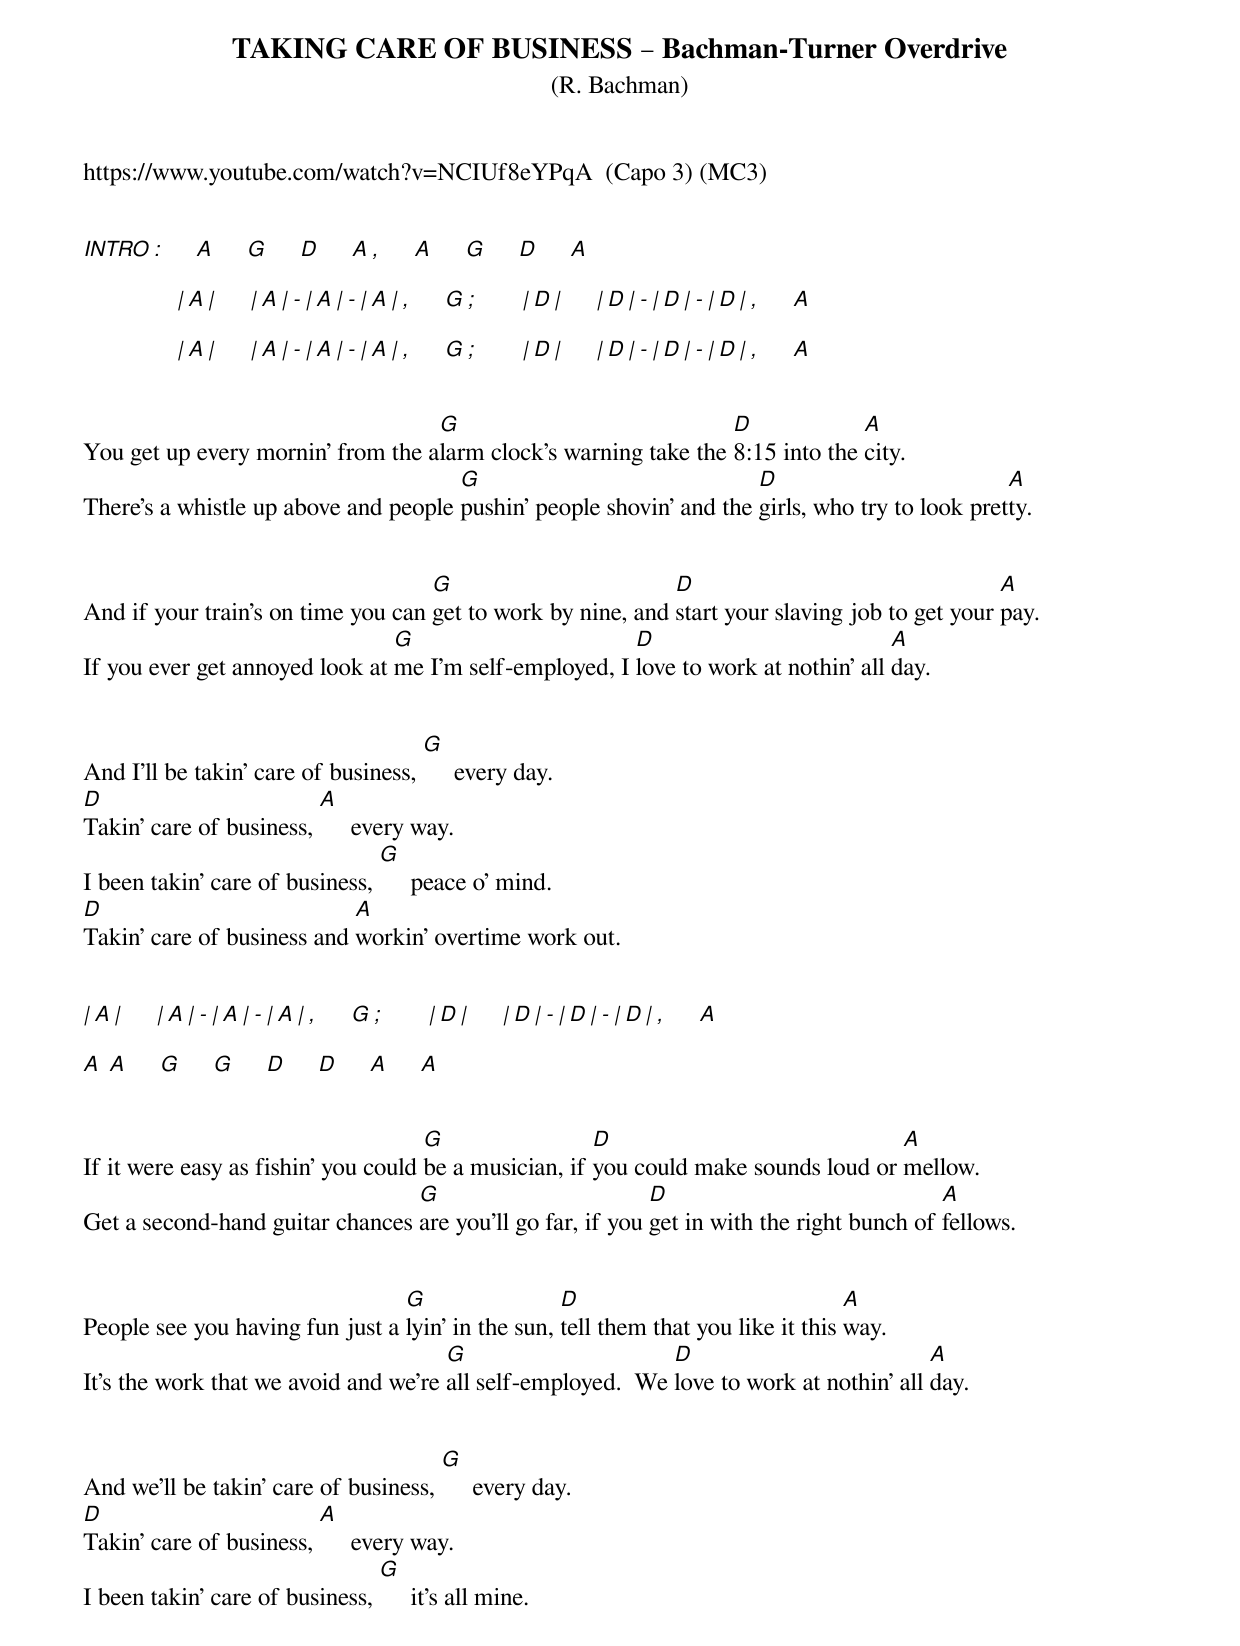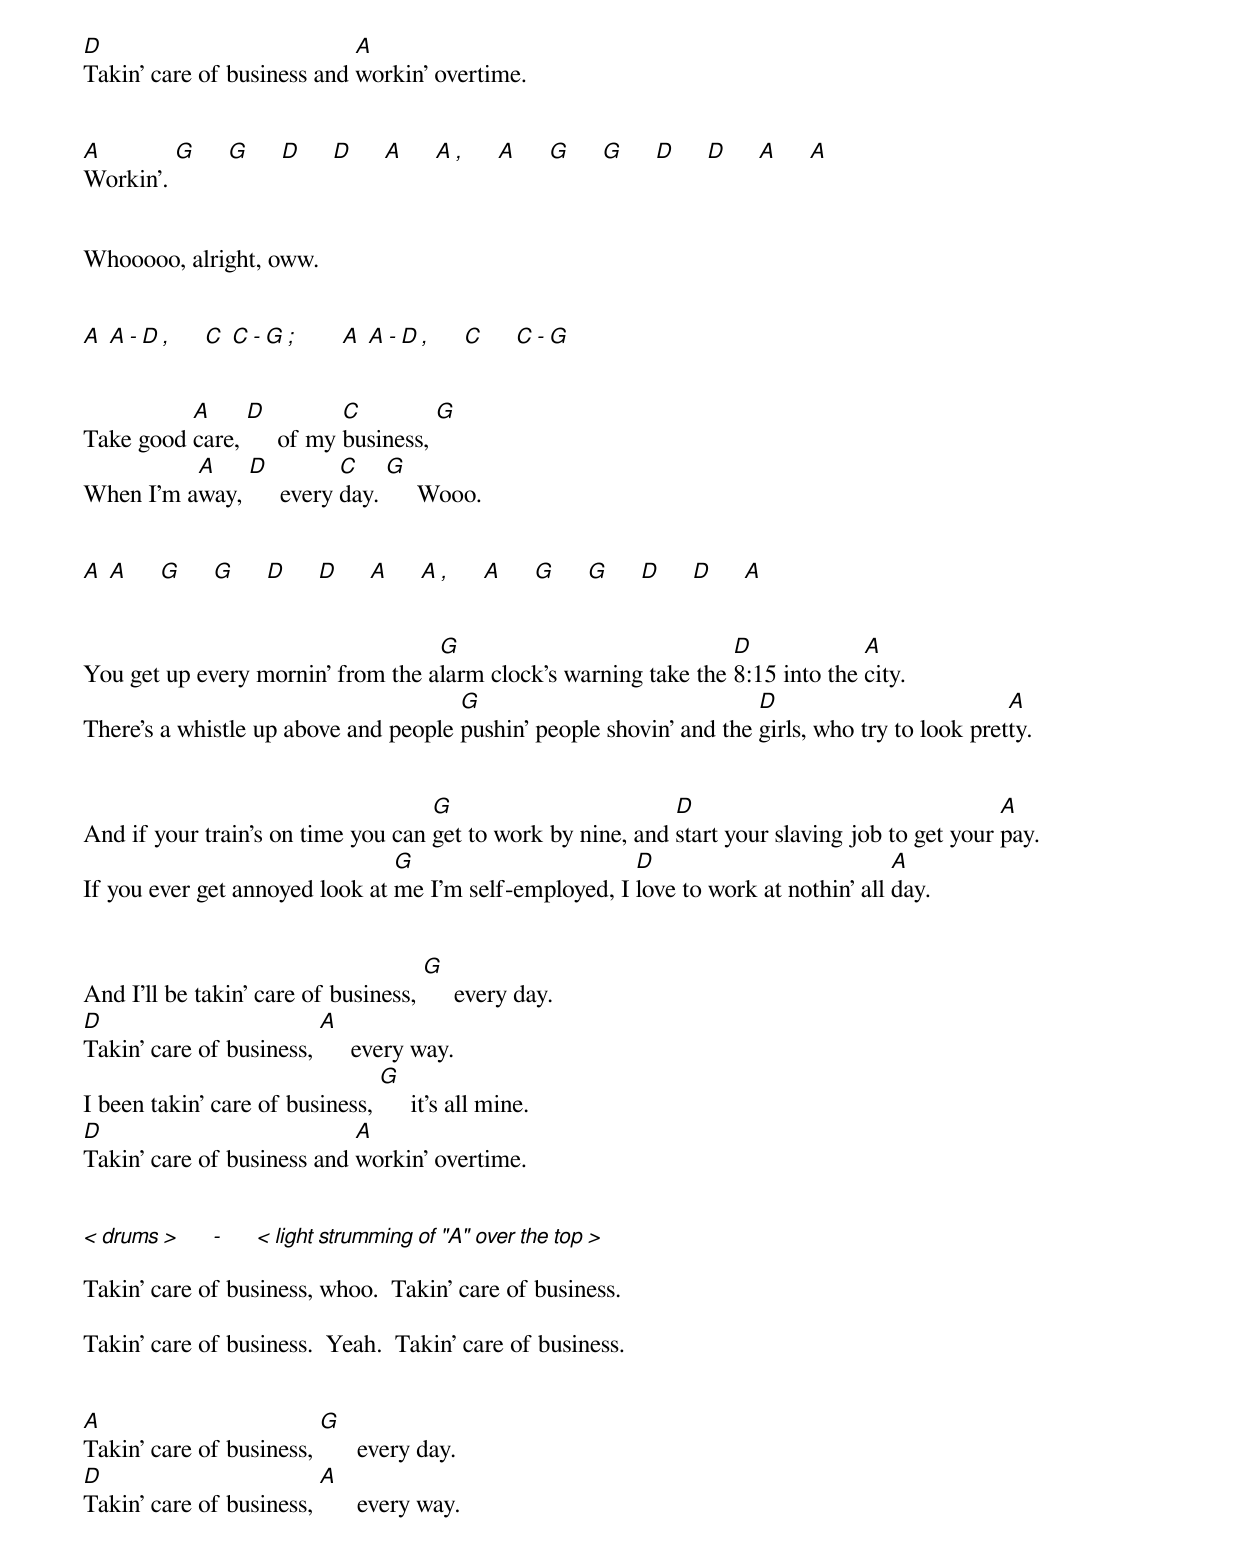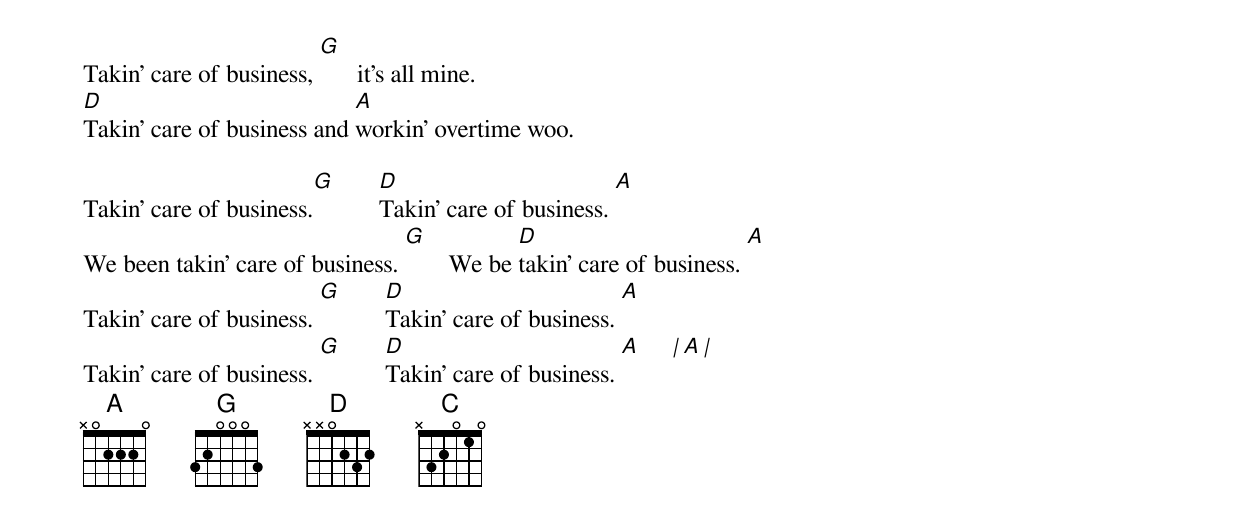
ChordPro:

{t: TAKING CARE OF BUSINESS – Bachman-Turner Overdrive}
{st: (R. Bachman) }
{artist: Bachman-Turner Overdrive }
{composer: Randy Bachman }


https://www.youtube.com/watch?v=NCIUf8eYPqA  (Capo 3) (MC3)


[INTRO][:]     [A]     [G]     [D]     [A][,]     [A]     [G]     [D]     [A]

               [|][A][|]     [|][A][|][-][|][A][|][-][|][A][|][,]     [G][;]       [|][D][|]     [|][D][|][-][|][D][|][-][|][D][|][,]     [A]

               [|][A][|]     [|][A][|][-][|][A][|][-][|][A][|][,]     [G][;]       [|][D][|]     [|][D][|][-][|][D][|][-][|][D][|][,]     [A]


You get up every mornin’ from the a[G]larm clock's warning take the [D]8:15 into the [A]city.
There's a whistle up above and people [G]pushin' people shovin' and the [D]girls, who try to look pret[A]ty.


And if your train's on time you can [G]get to work by nine, and [D]start your slaving job to get your [A]pay.
If you ever get annoyed look at [G]me I'm self-employed, I [D]love to work at nothin' all [A]day.


And I'll be takin' care of business, [G]     every day.
[D]Takin' care of business, [A]     every way.
I been takin' care of business, [G]     peace o’ mind.
[D]Takin' care of business and [A]workin' overtime work out.


[|][A][|]     [|][A][|][-][|][A][|][-][|][A][|][,]     [G][;]       [|][D][|]     [|][D][|][-][|][D][|][-][|][D][|][,]     [A]

[A] [A]     [G]     [G]     [D]     [D]     [A]     [A]


If it were easy as fishin' you could [G]be a musician, if [D]you could make sounds loud or [A]mellow.
Get a second-hand guitar chances [G]are you'll go far, if you [D]get in with the right bunch of [A]fellows.


People see you having fun just a [G]lyin’ in the sun, [D]tell them that you like it this [A]way.
It's the work that we avoid and we're [G]all self-employed.  We [D]love to work at nothin' all [A]day.


And we'll be takin' care of business, [G]     every day.
[D]Takin' care of business, [A]     every way.
I been takin' care of business, [G]     it’s all mine.
[D]Takin' care of business and [A]workin' overtime.


[A]Workin’. [G]     [G]     [D]     [D]     [A]     [A][,]     [A]     [G]     [G]     [D]     [D]     [A]     [A]


Whooooo, alright, oww.


[A] [A][-][D][,]     [C] [C][-][G][;]       [A] [A][-][D][,]     [C]     [C][-][G]


Take good [A]care, [D]     of my [C]business, [G]
When I'm a[A]way, [D]     every [C]day. [G]     Wooo.


[A] [A]     [G]     [G]     [D]     [D]     [A]     [A][,]     [A]     [G]     [G]     [D]     [D]     [A]


You get up every mornin’ from the a[G]larm clock's warning take the [D]8:15 into the [A]city.
There's a whistle up above and people [G]pushin' people shovin' and the [D]girls, who try to look pret[A]ty.


And if your train's on time you can [G]get to work by nine, and [D]start your slaving job to get your [A]pay.
If you ever get annoyed look at [G]me I'm self-employed, I [D]love to work at nothin' all [A]day.


And I'll be takin' care of business, [G]     every day.
[D]Takin' care of business, [A]     every way.
I been takin' care of business, [G]     it’s all mine.
[D]Takin' care of business and [A]workin' overtime.


[<][drums][>]     [-]     [<][light][strumming][of]["A"][over][the][top][>]

Takin' care of business, whoo.  Takin' care of business.

Takin' care of business.  Yeah.  Takin' care of business.


[A]Takin' care of business, [G]      every day.
[D]Takin' care of business, [A]      every way.
Takin' care of business, [G]      it's all mine.
[D]Takin' care of business and [A]workin' overtime woo.

Takin' care of business.[G]       [D]Takin' care of business. [A]
We been takin' care of business. [G]       We be [D]takin' care of business. [A]
Takin' care of business. [G]       [D]Takin' care of business. [A]
Takin' care of business. [G]       [D]Takin’ care of business. [A]     [|][A][|]
